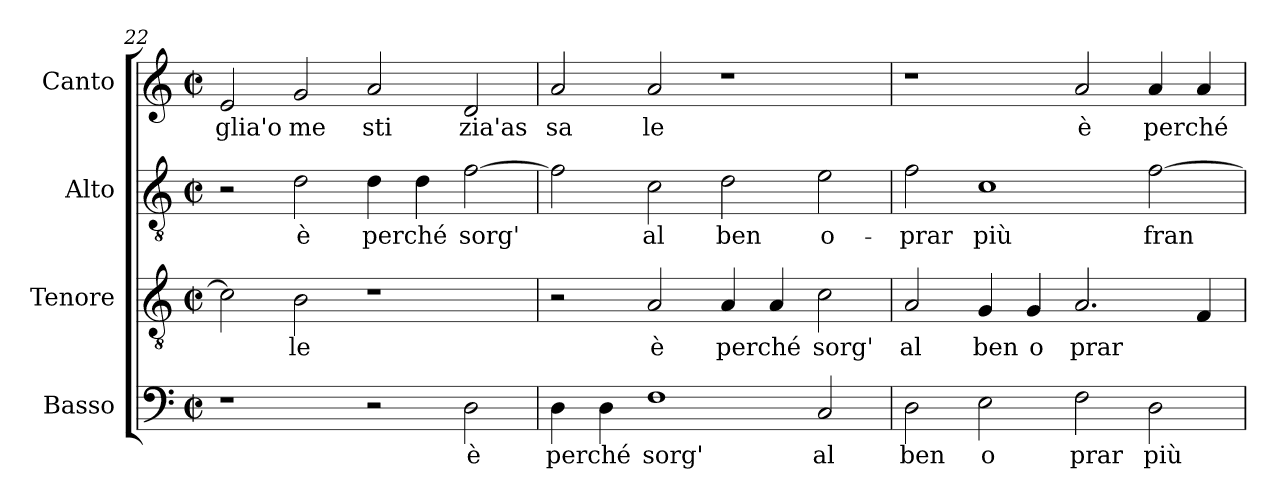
**kern	**text	**kern	**text	**kern	**text	**kern	**text
*part4	*part4	*part3	*part3	*part2	*part2	*part1	*part1
*staff4	*staff4	*staff3	*staff3	*staff2	*staff2	*staff1	*staff1
*I"Basso	*	*I"Tenore	*	*I"Alto	*	*I"Canto	*
*clefF4	*	*clefGv2	*	*clefGv2	*	*clefG2	*
*k[]	*	*k[]	*	*k[]	*	*k[]	*
*C:	*	*C:	*	*C:	*	*C:	*
*M2/2	*	*M2/2	*	*M2/2	*	*M2/2	*
*met(c|)	*	*met(c|)	*	*met(c|)	*	*met(c|)	*
=22	=22	=22	=22	=22	=22	=22	=22
!	!	!	!LO:LY:b:cj	!	!	!	!LO:LY:b:cj
1r	.	2c\]	.	2r	.	2e/	glia'o
!	!	!	!LO:LY:b:cj	!	!LO:LY:b:cj	!	!LO:LY:b:cj
.	.	2B\	le	2d\	è	2g/	me
!	!	!	!	!	!LO:LY:b:cj	!	!LO:LY:b:cj
2r	.	1r	.	4d\	perché	2a/	sti
!	!	!	!	!	!LO:LY:b:cj	!	!
.	.	.	.	4d\	.	.	.
!	!LO:LY:b:cj	!	!	!	!LO:LY:b:cj	!	!LO:LY:b:cj
2D\	è	.	.	[>2f\	sorg'	2d/	zia'as
=23	=23	=23	=23	=23	=23	=23	=23
!	!LO:LY:b:cj	!	!	!	!LO:LY:b:cj	!	!LO:LY:b:cj
4D\	perché	2r	.	2f\]	.	2a/	sa
!	!LO:LY:b:cj	!	!	!	!	!	!
4D\	.	.	.	.	.	.	.
!	!LO:LY:b:cj	!	!LO:LY:b:cj	!	!LO:LY:b:cj	!	!LO:LY:b:cj
1F	sorg'	2A/	è	2c\	al	2a/	le
!	!	!	!LO:LY:b:cj	!	!LO:LY:b:cj	!	!
.	.	4A/	perché	2d\	ben	1r	.
!	!	!	!LO:LY:b:cj	!	!	!	!
.	.	4A/	.	.	.	.	.
!	!LO:LY:b:cj	!	!LO:LY:b:cj	!	!LO:LY:b:cj	!	!
2C/	al	2c\	sorg'	2e\	o-	.	.
=24	=24	=24	=24	=24	=24	=24	=24
!	!LO:LY:b:cj	!	!LO:LY:b:cj	!	!LO:LY:b:cj	!	!
2D\	ben	2A/	al	2f\	-prar	1r	.
!	!LO:LY:b:cj	!	!LO:LY:b:cj	!	!LO:LY:b:cj	!	!
2E\	o	4G/	ben	1c	più	.	.
!	!	!	!LO:LY:b:cj	!	!	!	!
.	.	4G/	o	.	.	.	.
!	!LO:LY:b:cj	!	!LO:LY:b:cj	!	!	!	!LO:LY:b:cj
2F\	prar	2.A/	prar	.	.	2a/	è
!	!LO:LY:b:cj	!	!	!	!LO:LY:b:cj	!	!LO:LY:b:cj
2D\	più	.	.	[<2f\	fran-	4a/	perché
!	!	!	!LO:LY:b:cj	!	!	!	!LO:LY:b:cj
.	.	4F/	.	.	.	4a/	.
=	=	=	=	=	=	=	=
*-	*-	*-	*-	*-	*-	*-	*-
